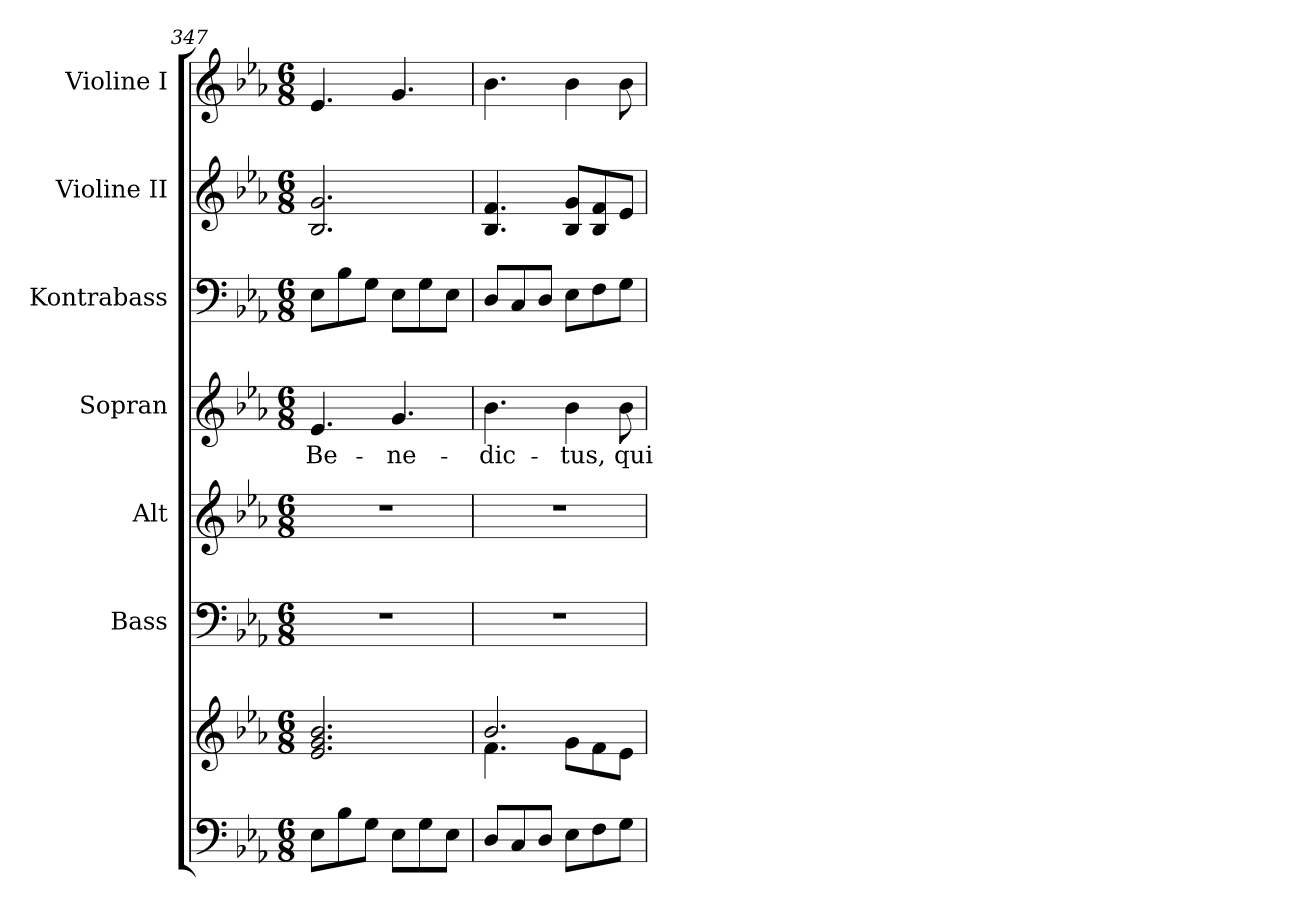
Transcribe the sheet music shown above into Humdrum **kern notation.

**kern	**kern	**kern	**kern	**kern	**text	**kern	**kern	**kern
*part7	*part7	*part6	*part5	*part4	*part4	*part3	*part2	*part1
*staff8	*staff7	*staff6	*staff5	*staff4	*staff4	*staff3	*staff2	*staff1
*	*	*I"Bass	*I"Alt	*I"Sopran	*	*I"Kontrabass	*I"Violine II	*I"Violine I
*	*	*I'B.	*I'A.	*I'S.	*	*I'Kb.	*I'Vl. II	*I'Vl. I
*clefF4	*clefG2	*clefF4	*clefG2	*clefG2	*	*clefF4	*clefG2	*clefG2
*	*	*	*	*	*	*ITrd7c12	*	*
*k[b-e-a-]	*k[b-e-a-]	*k[b-e-a-]	*k[b-e-a-]	*k[b-e-a-]	*	*k[b-e-a-]	*k[b-e-a-]	*k[b-e-a-]
*E-:	*E-:	*E-:	*E-:	*E-:	*	*E-:	*E-:	*E-:
*M6/8	*M6/8	*M6/8	*M6/8	*M6/8	*	*M6/8	*M6/8	*M6/8
=347	=347	=347	=347	=347	=347	=347	=347	=347
!	!	!	!	!	!LO:LY:b	!	!	!
8E-\L	2.e-/ 2.g/ 2.b-/	2.r	2.r	4.e-/	Be-	8EE-\L	2.B-/ 2.g/	4.e-/
8B-\	.	.	.	.	.	8BB-\	.	.
8G\J	.	.	.	.	.	8GG\J	.	.
!	!	!	!	!	!LO:LY:b	!	!	!
8E-\L	.	.	.	4.g/	-ne-	8EE-\L	.	4.g/
8G\	.	.	.	.	.	8GG\	.	.
8E-\J	.	.	.	.	.	8EE-\J	.	.
=348	=348	=348	=348	=348	=348	=348	=348	=348
*	*^	*	*	*	*	*	*	*
!	!	!	!	!	!	!LO:LY:b	!	!	!
8D/L	2.b-/	4.f\	2.r	2.r	4.b-\	-dic-	8DD/L	4.B-/ 4.f/	4.b-\
8C/	.	.	.	.	.	.	8CC/	.	.
8D/J	.	.	.	.	.	.	8DD/J	.	.
!	!	!	!	!	!	!LO:LY:b	!	!	!
8E-\L	.	8g\L	.	.	4b-\	-tus,	8EE-\L	8B-/ 8g/L	4b-\
8F\	.	8f\	.	.	.	.	8FF\	8B-/ 8f/	.
!	!	!	!	!	!	!LO:LY:b	!	!	!
8G\J	.	8e-\J	.	.	8b-\	qui	8GG\J	8e-/J	8b-\
*	*v	*v	*	*	*	*	*	*	*
=	=	=	=	=	=	=	=	=
*-	*-	*-	*-	*-	*-	*-	*-	*-
